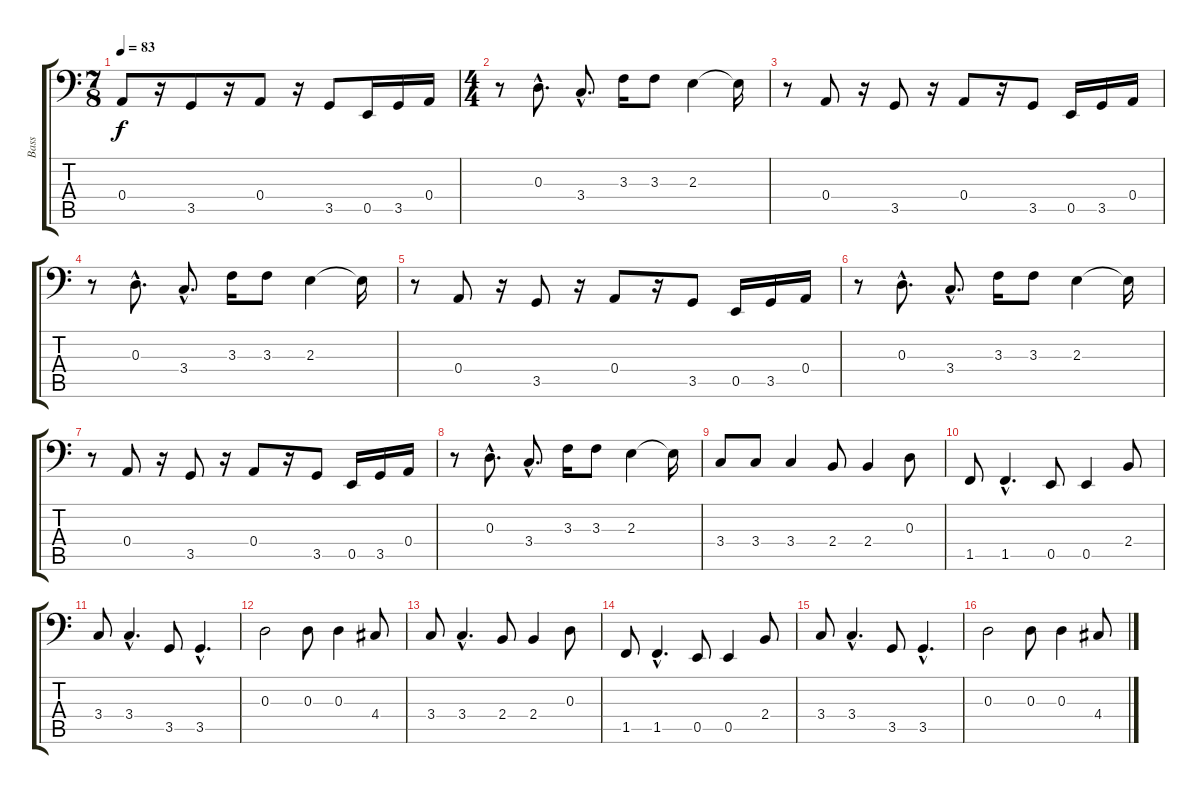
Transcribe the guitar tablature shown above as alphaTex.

\track ("Bass" "Bass") {instrument fretlessbass}
\staff {score tabs}
\tuning (C3 G2 D2 A1 E1 B0) {hide}
\ts (7 8)
\tempo 83
\clef f4
\ks c
0.4.8{dy f instrument fretlessbass} r.16 3.5.8 r.16 0.4.8 r.16 3.5.8 0.5.16 3.5.16 0.4.16 |
\ts (4 4)
r.8 0.3{hac}.8{d} 3.4{hac}.8{d} 3.3.16 3.3.8 2.3.4 2.3{t}.16 |
r.8 0.4.8 r.16 3.5.8 r.16 0.4.8 r.16 3.5.8 0.5.16 3.5.16 0.4.16 |
r.8 0.3{hac}.8{d} 3.4{hac}.8{d} 3.3.16 3.3.8 2.3.4 2.3{t}.16 |
r.8 0.4.8 r.16 3.5.8 r.16 0.4.8 r.16 3.5.8 0.5.16 3.5.16 0.4.16 |
r.8 0.3{hac}.8{d} 3.4{hac}.8{d} 3.3.16 3.3.8 2.3.4 2.3{t}.16 |
r.8 0.4.8 r.16 3.5.8 r.16 0.4.8 r.16 3.5.8 0.5.16 3.5.16 0.4.16 |
r.8 0.3{hac}.8{d} 3.4{hac}.8{d} 3.3.16 3.3.8 2.3.4 2.3{t}.16 |
3.4.8 3.4.8 3.4.4 2.4.8 2.4.4 0.3.8 |
1.5.8 1.5{hac}.4{d} 0.5.8 0.5.4 2.4.8 |
3.4.8 3.4{hac}.4{d} 3.5.8 3.5{hac}.4{d} |
0.3.2 0.3.8 0.3.4 4.4.8 |
3.4.8 3.4{hac}.4{d} 2.4.8 2.4.4 0.3.8 |
1.5.8 1.5{hac}.4{d} 0.5.8 0.5.4 2.4.8 |
3.4.8 3.4{hac}.4{d} 3.5.8 3.5{hac}.4{d} |
0.3.2 0.3.8 0.3.4 4.4.8
